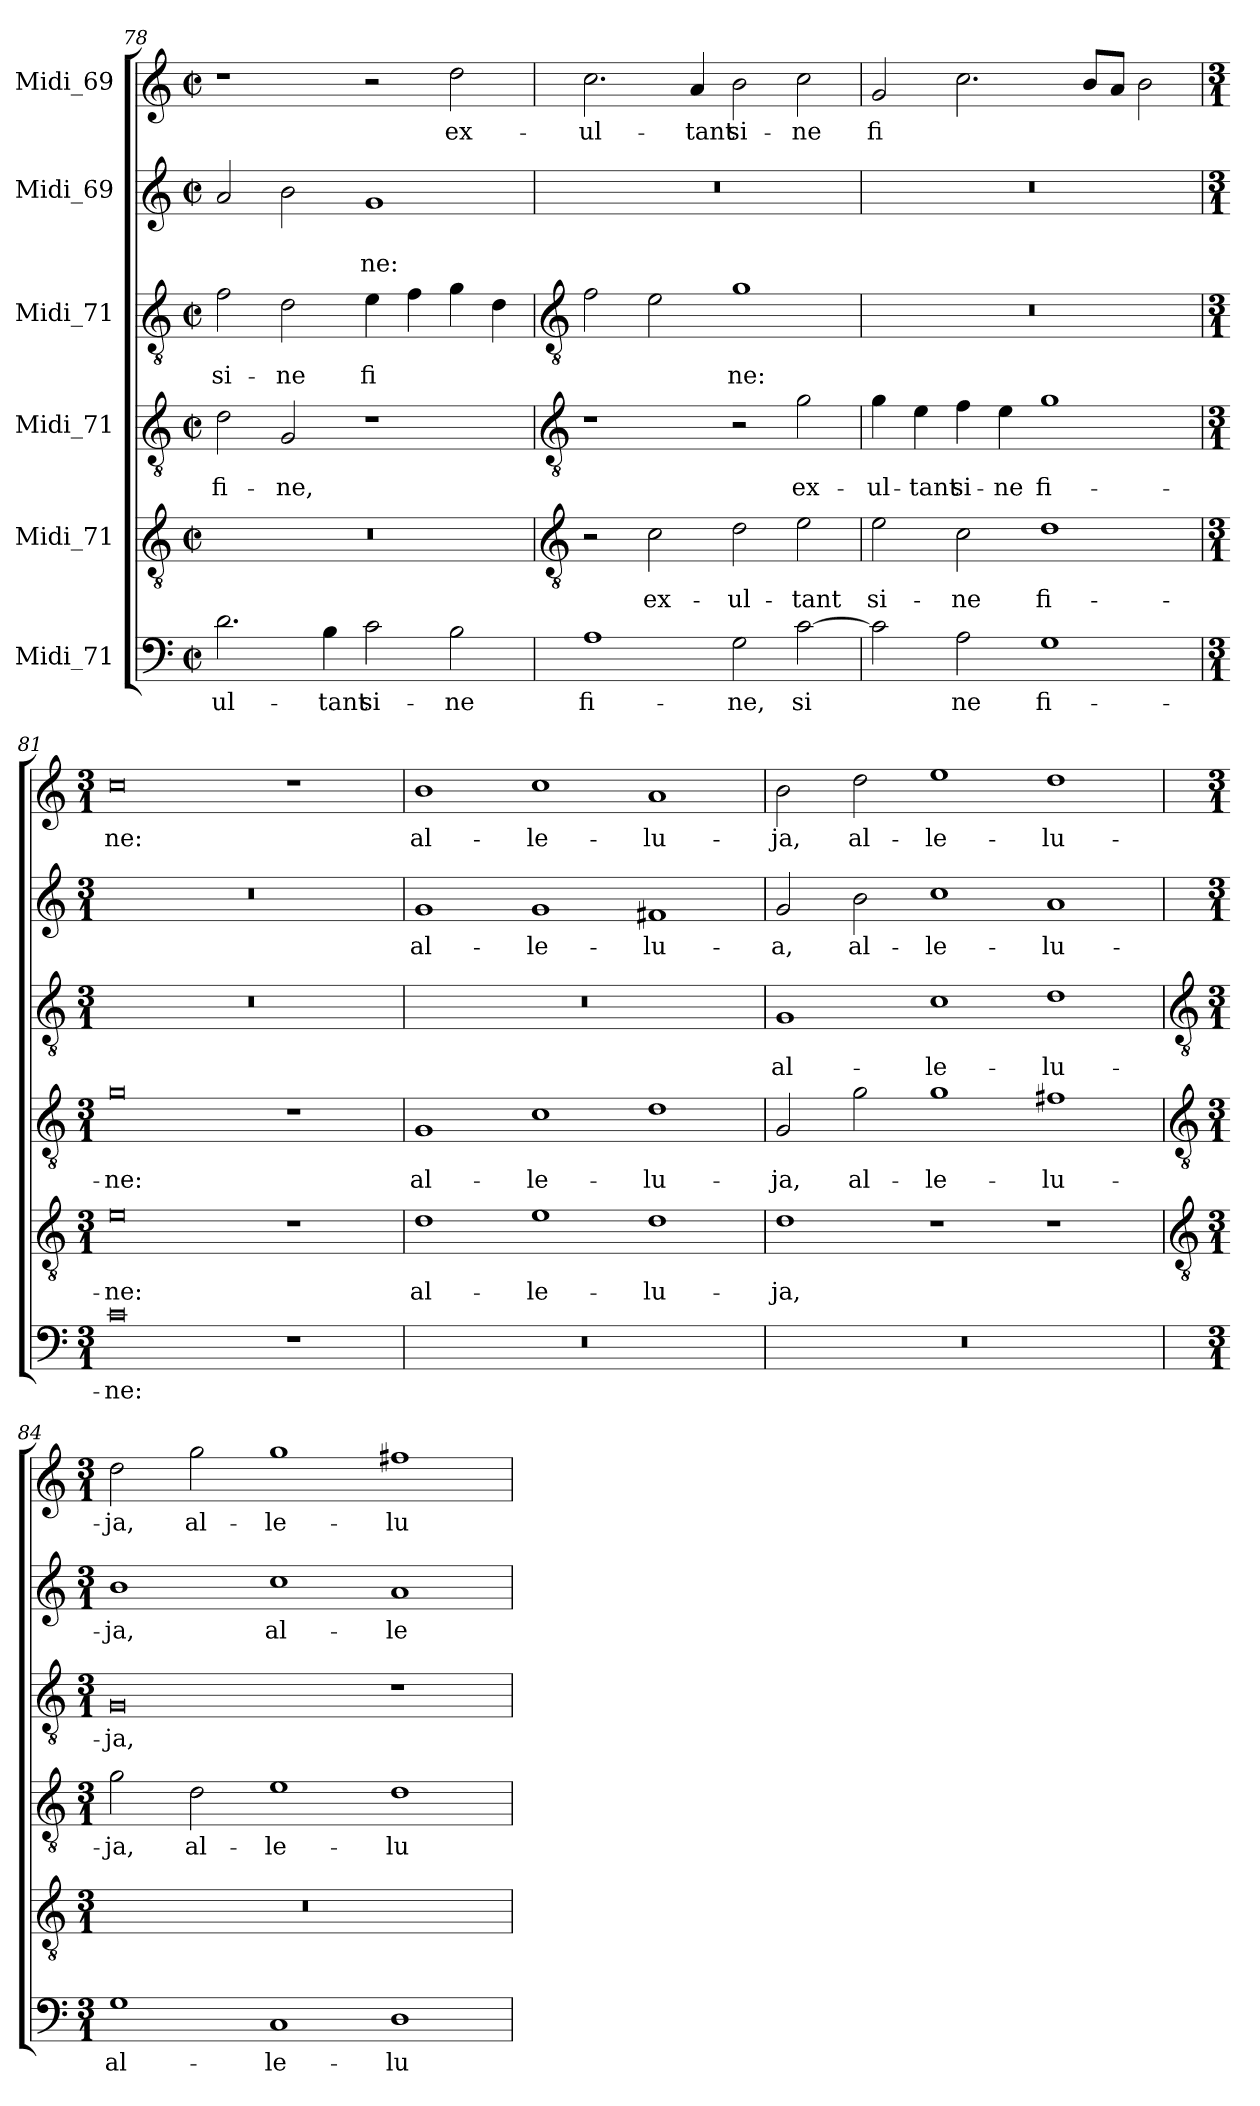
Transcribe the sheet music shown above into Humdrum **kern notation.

**kern	**text	**kern	**text	**kern	**text	**kern	**text	**kern	**text	**text	**kern	**text
*part6	*part6	*part5	*part5	*part4	*part4	*part3	*part3	*part2	*part2	*part2	*part1	*part1
*staff6	*staff6	*staff5	*staff5	*staff4	*staff4	*staff3	*staff3	*staff2	*staff2	*staff2	*staff1	*staff1
*I"Midi_71	*	*I"Midi_71	*	*I"Midi_71	*	*I"Midi_71	*	*I"Midi_69	*	*	*I"Midi_69	*
*clefF4	*	*clefGv2	*	*clefGv2	*	*clefGv2	*	*clefG2	*	*	*clefG2	*
*k[]	*	*k[]	*	*k[]	*	*k[]	*	*k[]	*	*	*k[]	*
*C:	*	*C:	*	*C:	*	*C:	*	*C:	*	*	*C:	*
*M4/2	*	*M4/2	*	*M4/2	*	*M4/2	*	*M4/2	*	*	*M4/2	*
*met(c|)	*	*met(c|)	*	*met(c|)	*	*met(c|)	*	*met(c|)	*	*	*met(c|)	*
=78	=78	=78	=78	=78	=78	=78	=78	=78	=78	=78	=78	=78
!	!LO:LY:b	!	!	!	!LO:LY:b	!	!LO:LY:b	!	!	!	!	!
2.d	-ul-	0r	.	2d	fi-	2f	si-	2a	.	.	1r	.
!	!	!	!	!	!LO:LY:b	!	!LO:LY:b	!	!	!	!	!
.	.	.	.	2G	-ne,	2d	-ne	2b	.	.	.	.
!	!LO:LY:b	!	!	!	!	!	!	!	!	!	!	!
4B	-tant	.	.	.	.	.	.	.	.	.	.	.
!	!LO:LY:b	!	!	!	!	!	!LO:LY:b	!	!	!LO:LY:b	!	!
2c	si-	.	.	1r	.	4e	fi	1g	.	ne:	2r	.
.	.	.	.	.	.	4f	.	.	.	.	.	.
!	!LO:LY:b	!	!	!	!	!	!	!	!	!	!	!LO:LY:b
2B	-ne	.	.	.	.	4g	.	.	.	.	2dd	ex-
.	.	.	.	.	.	4d	.	.	.	.	.	.
!!LO:LB:g=z
=79	=79	=79	=79	=79	=79	=79	=79	=79	=79	=79	=79	=79
*	*	*clefGv2	*	*clefGv2	*	*clefGv2	*	*	*	*	*	*
!	!LO:LY:b	!	!	!	!	!	!	!	!	!	!	!LO:LY:b
1A	fi-	2r	.	1r	.	2f	.	0r	.	.	2.cc	-ul-
!	!	!	!LO:LY:b	!	!	!	!	!	!	!	!	!
.	.	2c	ex-	.	.	2e	.	.	.	.	.	.
!	!	!	!	!	!	!	!	!	!	!	!	!LO:LY:b
.	.	.	.	.	.	.	.	.	.	.	4a	-tant
!	!LO:LY:b	!	!LO:LY:b	!	!	!	!LO:LY:b	!	!	!	!	!LO:LY:b
2G	-ne,	2d	-ul-	2r	.	1g	ne:	.	.	.	2b	si-
!	!LO:LY:b	!	!LO:LY:b	!	!LO:LY:b	!	!	!	!	!	!	!LO:LY:b
[2c	si	2e	-tant	2g	ex-	.	.	.	.	.	2cc	-ne
=80	=80	=80	=80	=80	=80	=80	=80	=80	=80	=80	=80	=80
!	!	!	!LO:LY:b	!	!LO:LY:b	!	!	!	!	!	!	!LO:LY:b
2c]	.	2e	si-	4g	-ul-	0r	.	0r	.	.	2g	fi
!	!	!	!	!	!LO:LY:b	!	!	!	!	!	!	!
.	.	.	.	4e	-tant	.	.	.	.	.	.	.
!	!LO:LY:b	!	!LO:LY:b	!	!LO:LY:b	!	!	!	!	!	!	!
2A	ne	2c	-ne	4f	si-	.	.	.	.	.	2.cc	.
!	!	!	!	!	!LO:LY:b	!	!	!	!	!	!	!
.	.	.	.	4e	-ne	.	.	.	.	.	.	.
!	!LO:LY:b	!	!LO:LY:b	!	!LO:LY:b	!	!	!	!	!	!	!
1G	fi-	1d	fi-	1g	fi-	.	.	.	.	.	.	.
.	.	.	.	.	.	.	.	.	.	.	8bL	.
.	.	.	.	.	.	.	.	.	.	.	8aJ	.
.	.	.	.	.	.	.	.	.	.	.	2b	.
=81	=81	=81	=81	=81	=81	=81	=81	=81	=81	=81	=81	=81
*M3/1	*	*M3/1	*	*M3/1	*	*M3/1	*	*M3/1	*	*	*M3/1	*
!	!LO:LY:b	!	!LO:LY:b	!	!LO:LY:b	!LO:N:vis=0	!	!LO:N:vis=0	!	!	!	!LO:LY:b
0c	-ne:	0e	-ne:	0g	-ne:	0.r	.	0.r	.	.	0cc	ne:
1r	.	1r	.	1r	.	.	.	.	.	.	1r	.
=82	=82	=82	=82	=82	=82	=82	=82	=82	=82	=82	=82	=82
!LO:N:vis=0	!	!	!LO:LY:b	!	!LO:LY:b	!LO:N:vis=0	!	!	!LO:LY:b	!	!	!LO:LY:b
0.r	.	1d	al-	1G	al-	0.r	.	1g	al-	.	1b	al-
!	!	!	!LO:LY:b	!	!LO:LY:b	!	!	!	!LO:LY:b	!	!	!LO:LY:b
.	.	1e	-le-	1c	-le-	.	.	1g	-le-	.	1cc	-le-
!	!	!	!LO:LY:b	!	!LO:LY:b	!	!	!	!LO:LY:b	!	!	!LO:LY:b
.	.	1d	-lu-	1d	-lu-	.	.	1f#X	-lu-	.	1a	-lu-
=83	=83	=83	=83	=83	=83	=83	=83	=83	=83	=83	=83	=83
!LO:N:vis=0	!	!	!LO:LY:b	!	!LO:LY:b	!	!LO:LY:b	!	!LO:LY:b	!	!	!LO:LY:b
0.r	.	1d	-ja,	2G	-ja,	1G	al-	2g	-a,	.	2b	-ja,
!	!	!	!	!	!LO:LY:b	!	!	!	!LO:LY:b	!	!	!LO:LY:b
.	.	.	.	2g	al-	.	.	2b	al-	.	2dd	al-
!	!	!	!	!	!LO:LY:b	!	!LO:LY:b	!	!LO:LY:b	!	!	!LO:LY:b
.	.	1r	.	1g	-le-	1c	-le-	1cc	-le-	.	1ee	-le-
!	!	!	!	!	!LO:LY:b	!	!LO:LY:b	!	!LO:LY:b	!	!	!LO:LY:b
.	.	1r	.	1f#X	-lu-	1d	-lu-	1a	-lu-	.	1dd	-lu-
!!LO:LB:g=z
=84	=84	=84	=84	=84	=84	=84	=84	=84	=84	=84	=84	=84
*	*	*clefGv2	*	*clefGv2	*	*clefGv2	*	*	*	*	*	*
*M3/1	*	*M3/1	*	*M3/1	*	*M3/1	*	*M3/1	*	*	*M3/1	*
!	!LO:LY:b	!LO:N:vis=0	!	!	!LO:LY:b	!	!LO:LY:b	!	!LO:LY:b	!	!	!LO:LY:b
1G	al-	0.r	.	2g	-ja,	0G	-ja,	1b	-ja,	.	2dd	-ja,
!	!	!	!	!	!LO:LY:b	!	!	!	!	!	!	!LO:LY:b
.	.	.	.	2d	al-	.	.	.	.	.	2gg	al-
!	!LO:LY:b	!	!	!	!LO:LY:b	!	!	!	!LO:LY:b	!	!	!LO:LY:b
1C	-le-	.	.	1e	-le-	.	.	1cc	al-	.	1gg	-le-
!	!LO:LY:b	!	!	!	!LO:LY:b	!	!	!	!LO:LY:b	!	!	!LO:LY:b
1D	-lu-	.	.	1d	-lu-	1r	.	1a	-le-	.	1ff#X	-lu-
=	=	=	=	=	=	=	=	=	=	=	=	=
*-	*-	*-	*-	*-	*-	*-	*-	*-	*-	*-	*-	*-
